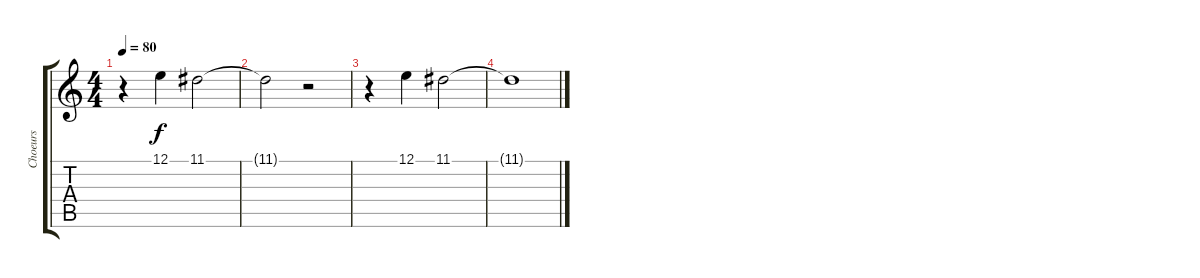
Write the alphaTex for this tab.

\track ("Choeurs" "Choeurs") {instrument choiraahs}
\staff {score tabs}
\tuning (E4 B3 G3 D3 A2 E2) {hide}
\ts (4 4)
\tempo 80
\clef g2
\ks c
r.4{dy f} 12.1.4 11.1.2 |
11.1{t}.2 r.2 |
r.4 12.1.4 11.1.2 |
11.1{t}.1
